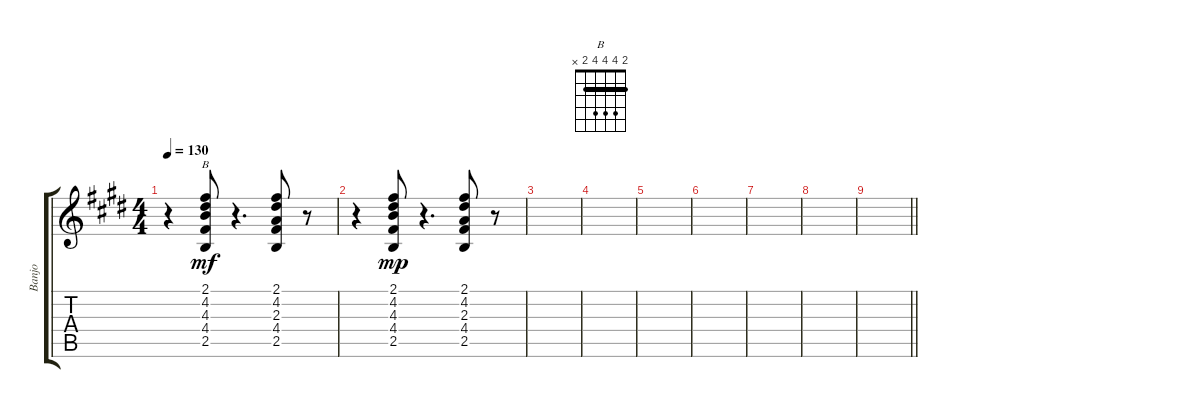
\track ("Banjo" "Banjo") {instrument banjo}
\staff {score tabs}
\tuning (E4 B3 G3 D3 A2 E2) {hide}
\displaytranspose 12
\chord ("B" 2 4 4 4 2 x) {barre 2}
\ts (4 4)
\tempo 130
\clef g2
\ks e
r.4{dy f} (2.1 4.2 4.3 4.4 2.5).8{ch "B" dy mf} r.4{d} (2.1 4.2 2.3 4.4 2.5).8 r.8 |
r.4 (2.1 4.2 4.3 4.4 2.5).8{dy mp} r.4{d} (2.1 4.2 2.3 4.4 2.5).8 r.8 |
|
|
|
|
|
|
\barLineRight lightlight
